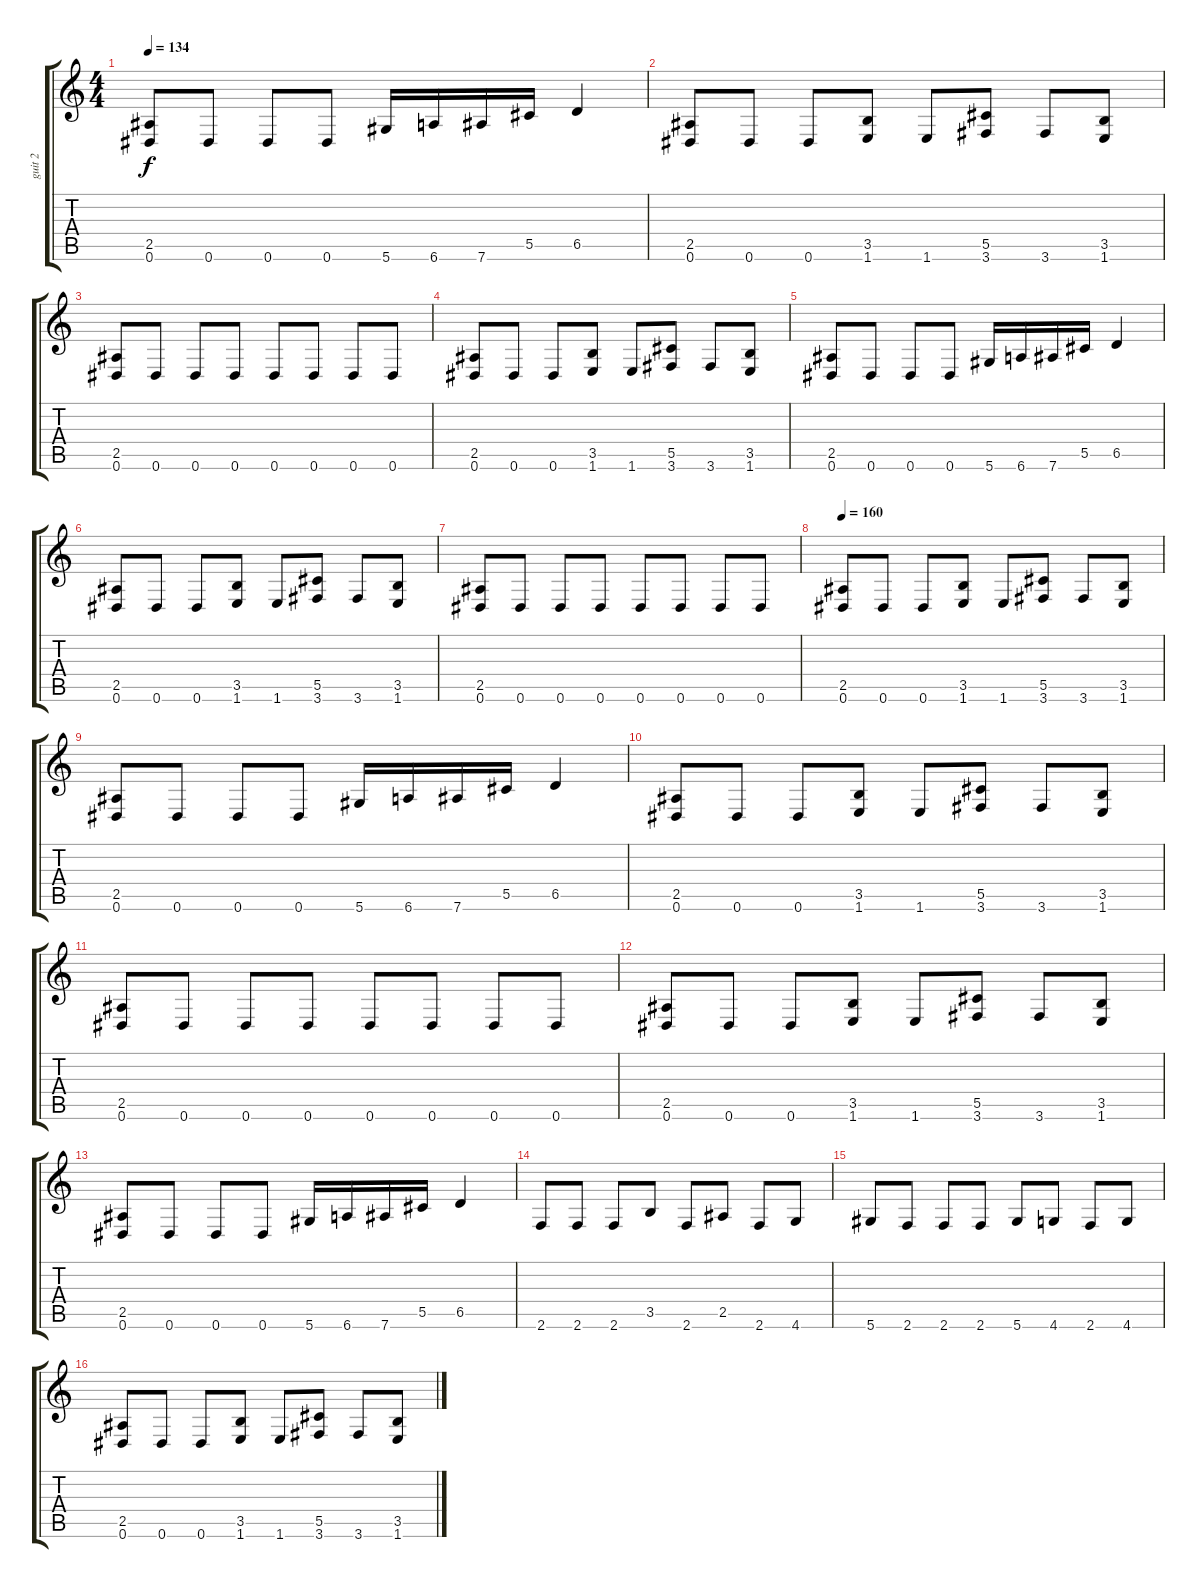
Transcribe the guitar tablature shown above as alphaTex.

\track ("guit 2" "guit 2") {instrument distortionguitar}
\staff {score tabs}
\tuning (Eb4 Bb3 Gb3 Db3 Ab2 Eb2) {hide}
\ts (4 4)
\tempo 134
\clef g2
\ks c
(2.5 0.6).8{dy f} 0.6.8 0.6.8 0.6.8 5.6.16 6.6.16 7.6.16 5.5.16 6.5.4 |
(2.5 0.6).8 0.6.8 0.6.8 (3.5 1.6).8 1.6.8 (5.5 3.6).8 3.6.8 (3.5 1.6).8 |
(2.5 0.6).8 0.6.8 0.6.8 0.6.8 0.6.8 0.6.8 0.6.8 0.6.8 |
(2.5 0.6).8 0.6.8 0.6.8 (3.5 1.6).8 1.6.8 (5.5 3.6).8 3.6.8 (3.5 1.6).8 |
(2.5 0.6).8 0.6.8 0.6.8 0.6.8 5.6.16 6.6.16 7.6.16 5.5.16 6.5.4 |
(2.5 0.6).8 0.6.8 0.6.8 (3.5 1.6).8 1.6.8 (5.5 3.6).8 3.6.8 (3.5 1.6).8 |
(2.5 0.6).8 0.6.8 0.6.8 0.6.8 0.6.8 0.6.8 0.6.8 0.6.8 |
\tempo 160
(2.5 0.6).8 0.6.8 0.6.8 (3.5 1.6).8 1.6.8 (5.5 3.6).8 3.6.8 (3.5 1.6).8 |
(2.5 0.6).8 0.6.8 0.6.8 0.6.8 5.6.16 6.6.16 7.6.16 5.5.16 6.5.4 |
(2.5 0.6).8 0.6.8 0.6.8 (3.5 1.6).8 1.6.8 (5.5 3.6).8 3.6.8 (3.5 1.6).8 |
(2.5 0.6).8 0.6.8 0.6.8 0.6.8 0.6.8 0.6.8 0.6.8 0.6.8 |
(2.5 0.6).8 0.6.8 0.6.8 (3.5 1.6).8 1.6.8 (5.5 3.6).8 3.6.8 (3.5 1.6).8 |
(2.5 0.6).8 0.6.8 0.6.8 0.6.8 5.6.16 6.6.16 7.6.16 5.5.16 6.5.4 |
2.6.8 2.6.8 2.6.8 3.5.8 2.6.8 2.5.8 2.6.8 4.6.8 |
5.6.8 2.6.8 2.6.8 2.6.8 5.6.8 4.6.8 2.6.8 4.6.8 |
(2.5 0.6).8 0.6.8 0.6.8 (3.5 1.6).8 1.6.8 (5.5 3.6).8 3.6.8 (3.5 1.6).8
